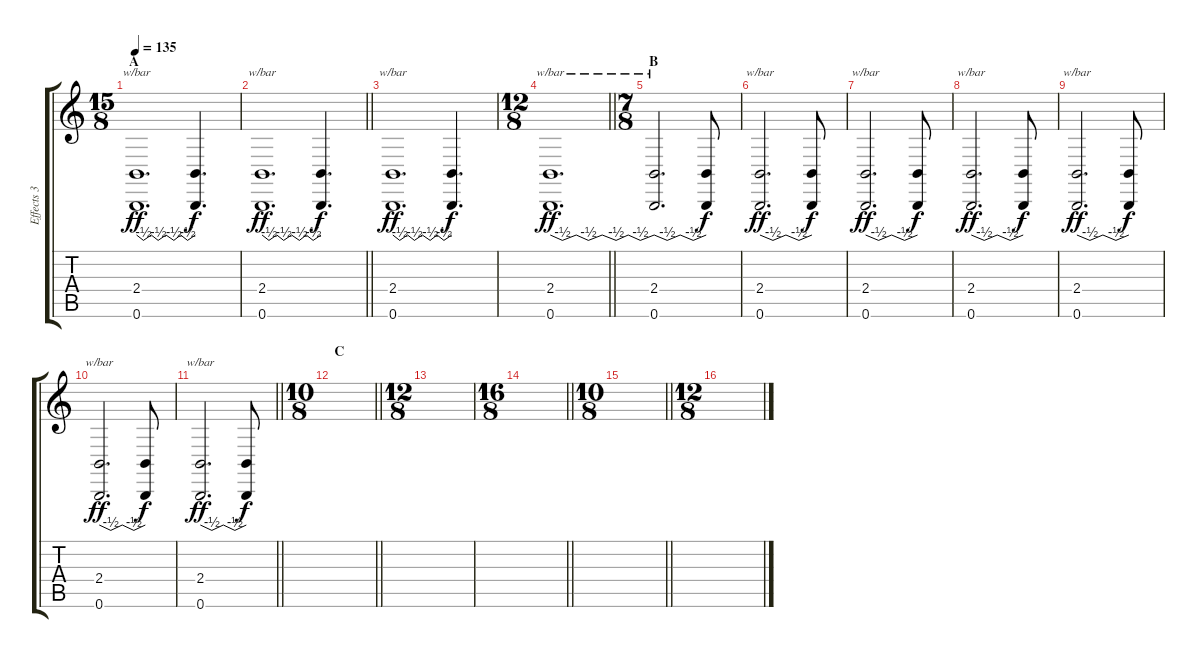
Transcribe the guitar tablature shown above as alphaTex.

\track ("Effects 3" "Effects 3") {instrument fx2soundtrack}
\staff {score tabs}
\tuning (B3 Gb3 D3 A2 E2 B1) {hide}
\ts (15 8)
\section ("" "A")
\tempo 135
\clef g2
\ks c
(2.4 0.6).1{d tbe (custom default 0 0 7 -2 15 0 22 -2 30 0 38 -2 45 0 52 -2 60 0) dy ff} (2.4{t} 0.6{t}).4{d dy f} |
\barLineRight lightlight
(2.4 0.6).1{d tbe (custom default 0 0 7 -2 15 0 22 -2 30 0 38 -2 45 0 52 -2 60 0) dy ff} (2.4{t} 0.6{t}).4{d dy f} |
(2.4 0.6).1{d tbe (custom default 0 0 7 -2 15 0 22 -2 30 0 38 -2 45 0 52 -2 60 0) dy ff} (2.4{t} 0.6{t}).4{d dy f} |
\ts (12 8)
\barLineRight lightlight
(2.4 0.6).1{d tbe (custom default 0 0 7 -2 15 0 22 -2 30 0 38 -2 45 0 52 -2 60 0) dy ff} |
\ts (7 8)
\section ("" "B")
(2.4 0.6).2{d tbe (custom default 0 0 15 -2 30 0 45 -2 60 0)} (2.4{t} 0.6{t}).8{dy f} |
(2.4 0.6).2{d tbe (custom default 0 0 15 -2 30 0 45 -2 60 0) dy ff} (2.4{t} 0.6{t}).8{dy f} |
(2.4 0.6).2{d tbe (custom default 0 0 15 -2 30 0 45 -2 60 0) dy ff} (2.4{t} 0.6{t}).8{dy f} |
(2.4 0.6).2{d tbe (custom default 0 0 15 -2 30 0 45 -2 60 0) dy ff} (2.4{t} 0.6{t}).8{dy f} |
(2.4 0.6).2{d tbe (custom default 0 0 15 -2 30 0 45 -2 60 0) dy ff} (2.4{t} 0.6{t}).8{dy f} |
(2.4 0.6).2{d tbe (custom default 0 0 15 -2 30 0 45 -2 60 0) dy ff} (2.4{t} 0.6{t}).8{dy f} |
\barLineRight lightlight
(2.4 0.6).2{d tbe (custom default 0 0 15 -2 30 0 45 -2 60 0) dy ff} (2.4{t} 0.6{t}).8{dy f} |
\ts (10 8)
\section ("" "C")
\barLineRight lightlight
|
\ts (12 8)
|
\ts (16 8)
\barLineRight lightlight
|
\ts (10 8)
\section ("" "")
\barLineRight lightlight
|
\ts (12 8)
